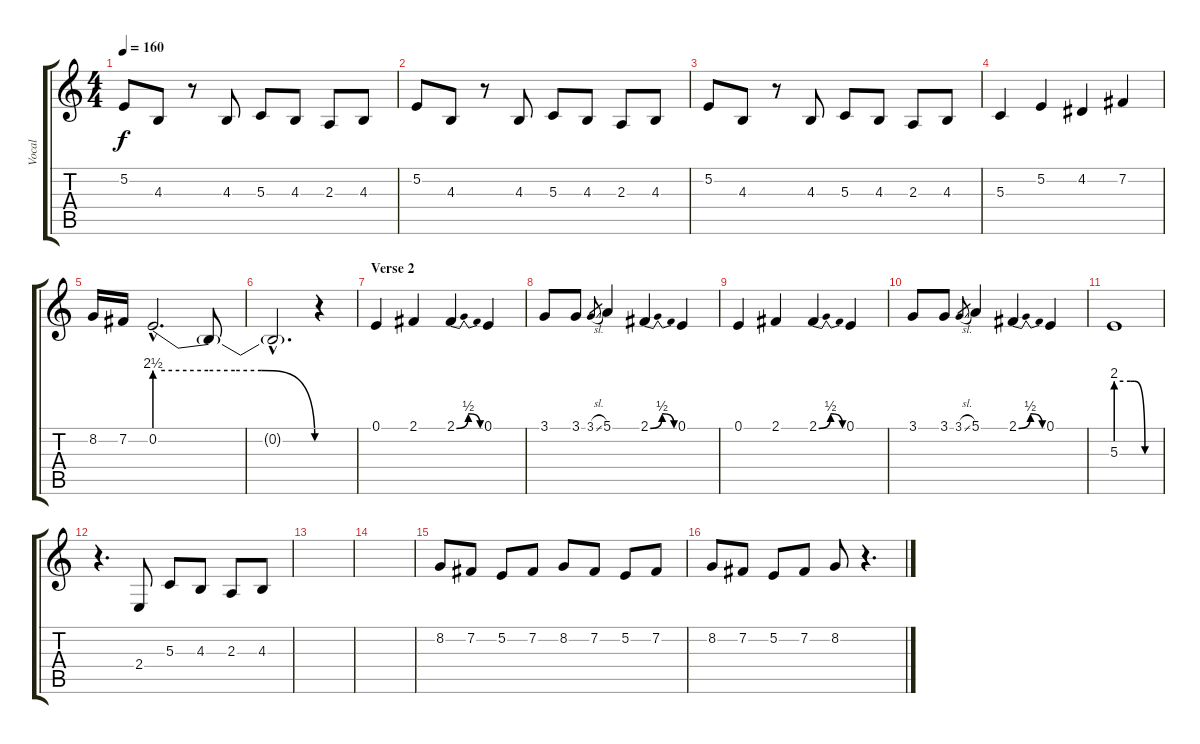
\track ("Vocal" "Vocal") {instrument lead6voice}
\staff {score tabs}
\tuning (E4 B3 G3 D3 A2 E2) {hide}
\ts (4 4)
\tempo 160
\clef g2
\ks c
5.2.8{dy f} 4.3.8 r.8 4.3.8 5.3.8 4.3.8 2.3.8 4.3.8 |
5.2.8 4.3.8 r.8 4.3.8 5.3.8 4.3.8 2.3.8 4.3.8 |
5.2.8 4.3.8 r.8 4.3.8 5.3.8 4.3.8 2.3.8 4.3.8 |
5.3.4 5.2.4 4.2.4 7.2.4 |
8.2.16 7.2.16 0.2{be (custom 0 10 20 10 30 10 40 10 60 0) hac}.2{d} 0.2{t}.8 |
0.2{hac t}.2{d} r.4 |
\section ("" "Verse 2")
0.1.4 2.1.4 2.1{be (bendrelease 0 0 30 2 30 2 60 0)}.4 0.1.4 |
3.1.8 3.1.8 3.1{sl}.8{gr} 5.1.4 2.1{be (bendrelease 0 0 30 2 30 2 60 0)}.4 0.1.4 |
0.1.4 2.1.4 2.1{be (bendrelease 0 0 30 2 30 2 60 0)}.4 0.1.4 |
3.1.8 3.1.8 3.1{sl}.8{gr} 5.1.4 2.1{be (bendrelease 0 0 30 2 30 2 60 0)}.4 0.1.4 |
5.3{be (custom 0 8 20 8 25 8 40 0 60 0)}.1 |
r.4{d} 2.4.8 5.3.8 4.3.8 2.3.8 4.3.8 |
|
|
\section ("" "")
8.2.8 7.2.8 5.2.8 7.2.8 8.2.8 7.2.8 5.2.8 7.2.8 |
8.2.8 7.2.8 5.2.8 7.2.8 8.2.8 r.4{d}
